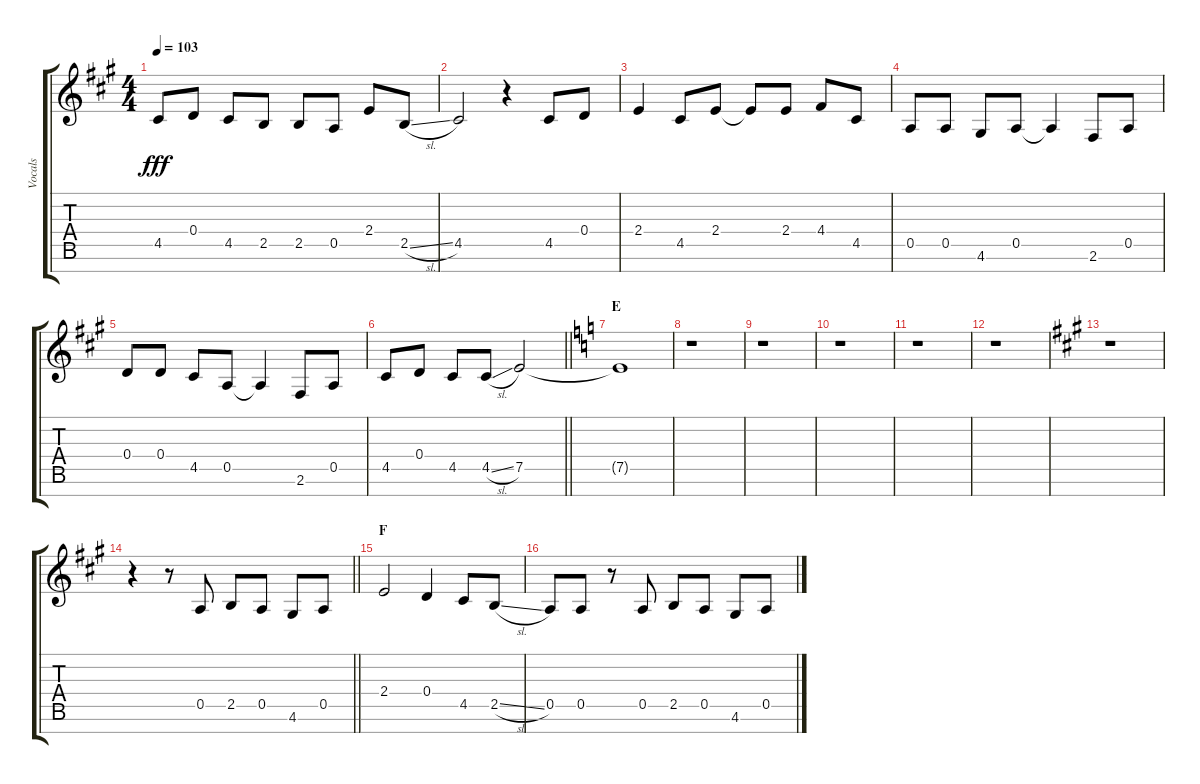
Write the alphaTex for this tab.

\track ("Vocals" "Vocals") {instrument voiceoohs}
\staff {score tabs}
\tuning (E5 B4 G4 D4 A3 E3 B2) {hide}
\ts (4 4)
\tempo 103
\clef g2
\ks a
4.5.8{dy fff} 0.4.8 4.5.8 2.5.8 2.5.8 0.5.8 2.4.8 2.5{sl}.8 |
4.5.2 r.4 4.5.8 0.4.8 |
2.4.4 4.5.8 2.4.8 2.4{t}.8 2.4.8 4.4.8 4.5.8 |
0.5.8 0.5.8 4.6.8 0.5.8 0.5{t}.4 2.6.8 0.5.8 |
0.4.8 0.4.8 4.5.8 0.5.8 0.5{t}.4 2.6.8 0.5.8 |
\barLineRight lightlight
4.5.8 0.4.8 4.5.8 4.5{sl}.8 7.5.2 |
\section ("" "E")
\ks c
7.5{t}.1 |
r.1 |
r.1 |
r.1 |
r.1 |
r.1 |
\ks a
r.1 |
\barLineRight lightlight
r.4 r.8 0.5.8 2.5.8 0.5.8 4.6.8 0.5.8 |
\section ("" "F")
2.4.2 0.4.4 4.5.8 2.5{sl}.8 |
0.5.8 0.5.8 r.8 0.5.8 2.5.8 0.5.8 4.6.8 0.5.8
